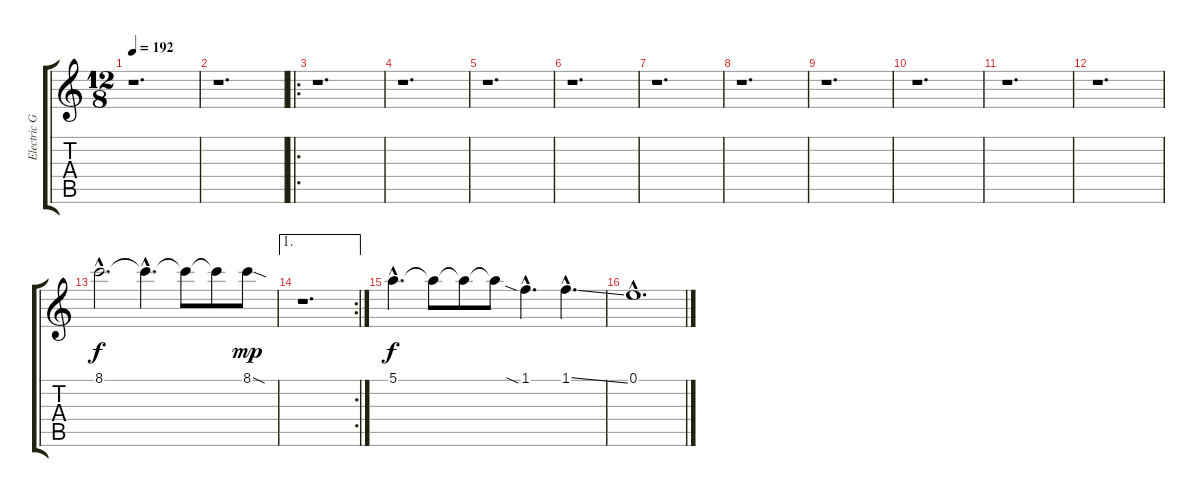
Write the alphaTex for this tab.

\track ("Electric Guitar 2" "Electric G") {instrument overdrivenguitar}
\staff {score tabs}
\tuning (E4 B3 G3 D3 A2 E2) {hide}
\ts (12 8)
\tempo 192
\clef g2
\ks c
r.1{d dy f instrument overdrivenguitar} |
r.1{d volume 0} |
\ro
r.1{d} |
r.1{d} |
r.1{d} |
r.1{d} |
r.1{d} |
r.1{d} |
r.1{d} |
r.1{d} |
r.1{d} |
r.1{d} |
8.1{hac}.2{d} 8.1{hac t}.4{d} 8.1{t}.8 8.1{t}.8 8.1{sod}.8{dy mp} |
\ae 1
\rc 2
r.1{d volume 16} |
5.1{hac}.4{d dy f} 5.1{t}.8 5.1{t}.8 5.1{t}.8 1.1{sia hac}.4{d} 1.1{ss hac}.4{d} |
0.1{hac}.1{d}
